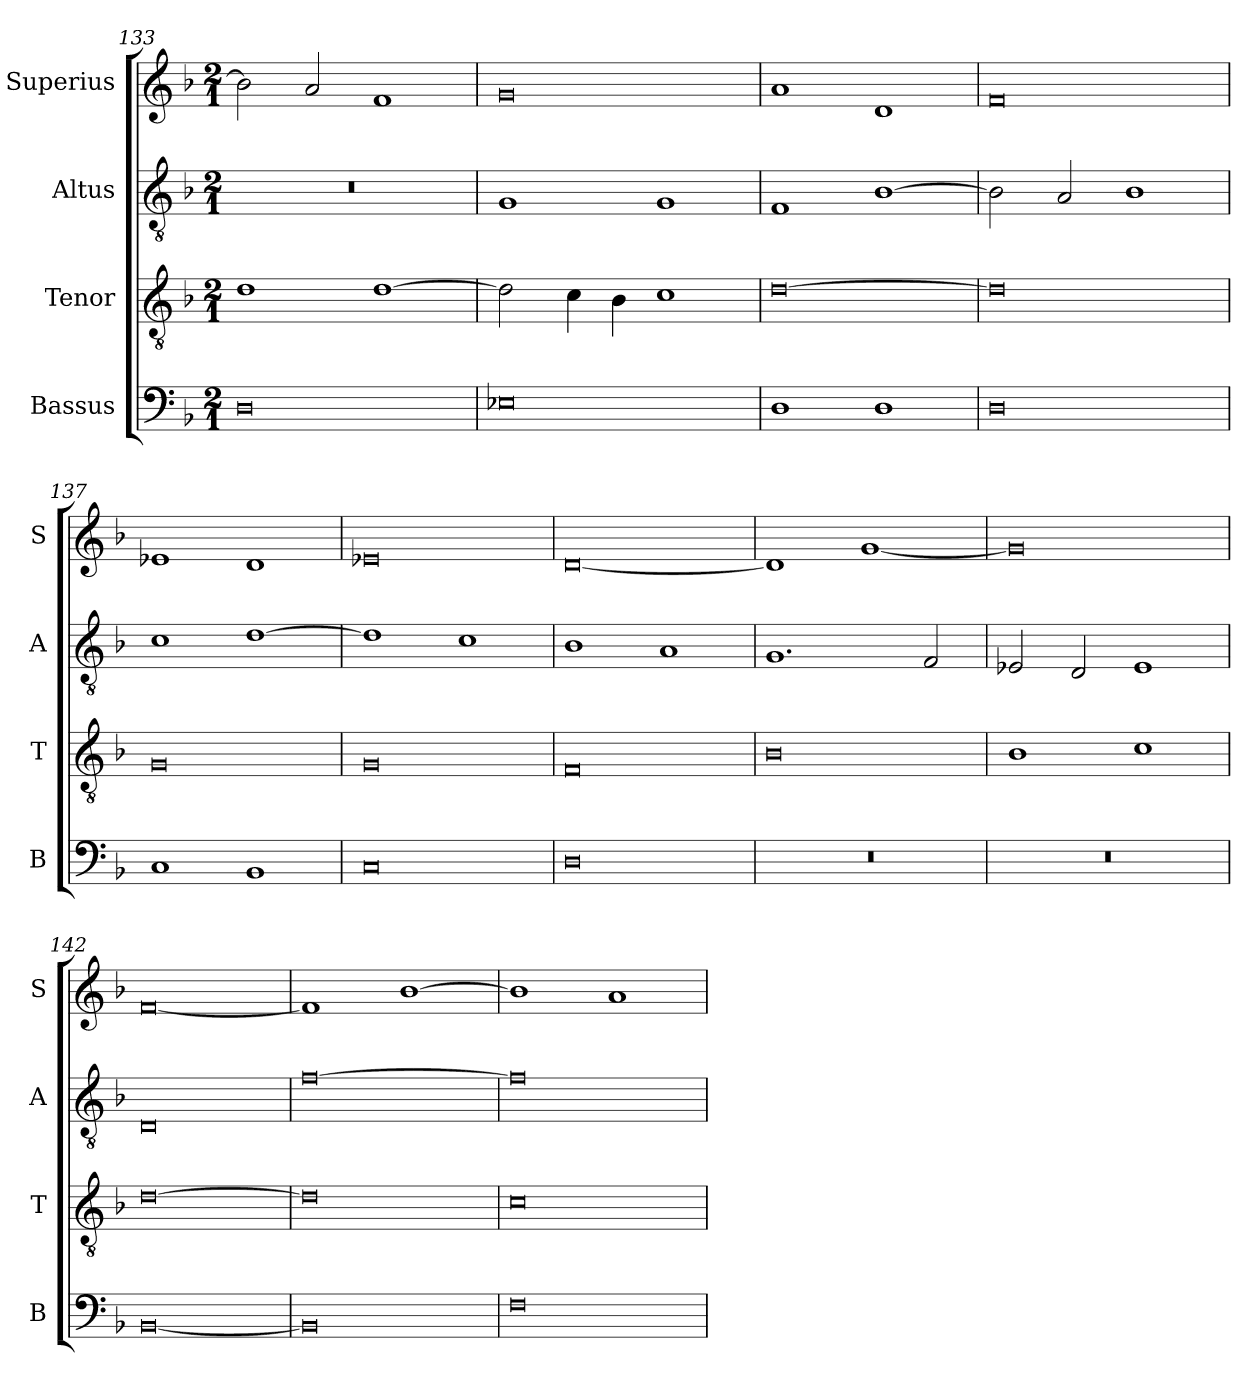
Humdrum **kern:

**kern	**kern	**kern	**kern
*part4	*part3	*part2	*part1
*staff4	*staff3	*staff2	*staff1
*I"Bassus	*I"Tenor	*I"Altus	*I"Superius
*I'B	*I'T	*I'A	*I'S
*clefF4	*clefGv2	*clefGv2	*clefG2
*k[b-]	*k[b-]	*k[b-]	*k[b-]
*M2/1	*M2/1	*M2/1	*M2/1
=133	=133	=133	=133
0D	1d	0r	2b-\]
.	.	.	2a/
.	[1d	.	1f
=134	=134	=134	=134
0E-X	2d\]	1G	0g
.	4c\	.	.
.	4B-\	.	.
.	1c	1G	.
=135	=135	=135	=135
1D	[0d	1F	1a
1D	.	[1B-	1d
=136	=136	=136	=136
0D	0d]	2B-\]	0f
.	.	2A/	.
.	.	1B-	.
=137	=137	=137	=137
1C	0G	1c	1e-X
1BB-	.	[1d	1d
=138	=138	=138	=138
0C	0G	1d]	0e-X
.	.	1c	.
=139	=139	=139	=139
0D	0F	1B-	[0d
.	.	1A	.
=140	=140	=140	=140
0r	0B-	1.G	1d]
.	.	.	[1g
.	.	2F/	.
=141	=141	=141	=141
0r	1B-	2E-X/	0g]
.	.	2D/	.
.	1c	1E-	.
=142	=142	=142	=142
[0BB-	[0d	0D	[0f
=143	=143	=143	=143
0BB-]	0d]	[0f	1f]
.	.	.	[1b-
=144	=144	=144	=144
0F	0c	0f]	1b-]
.	.	.	1a
=	=	=	=
*-	*-	*-	*-
